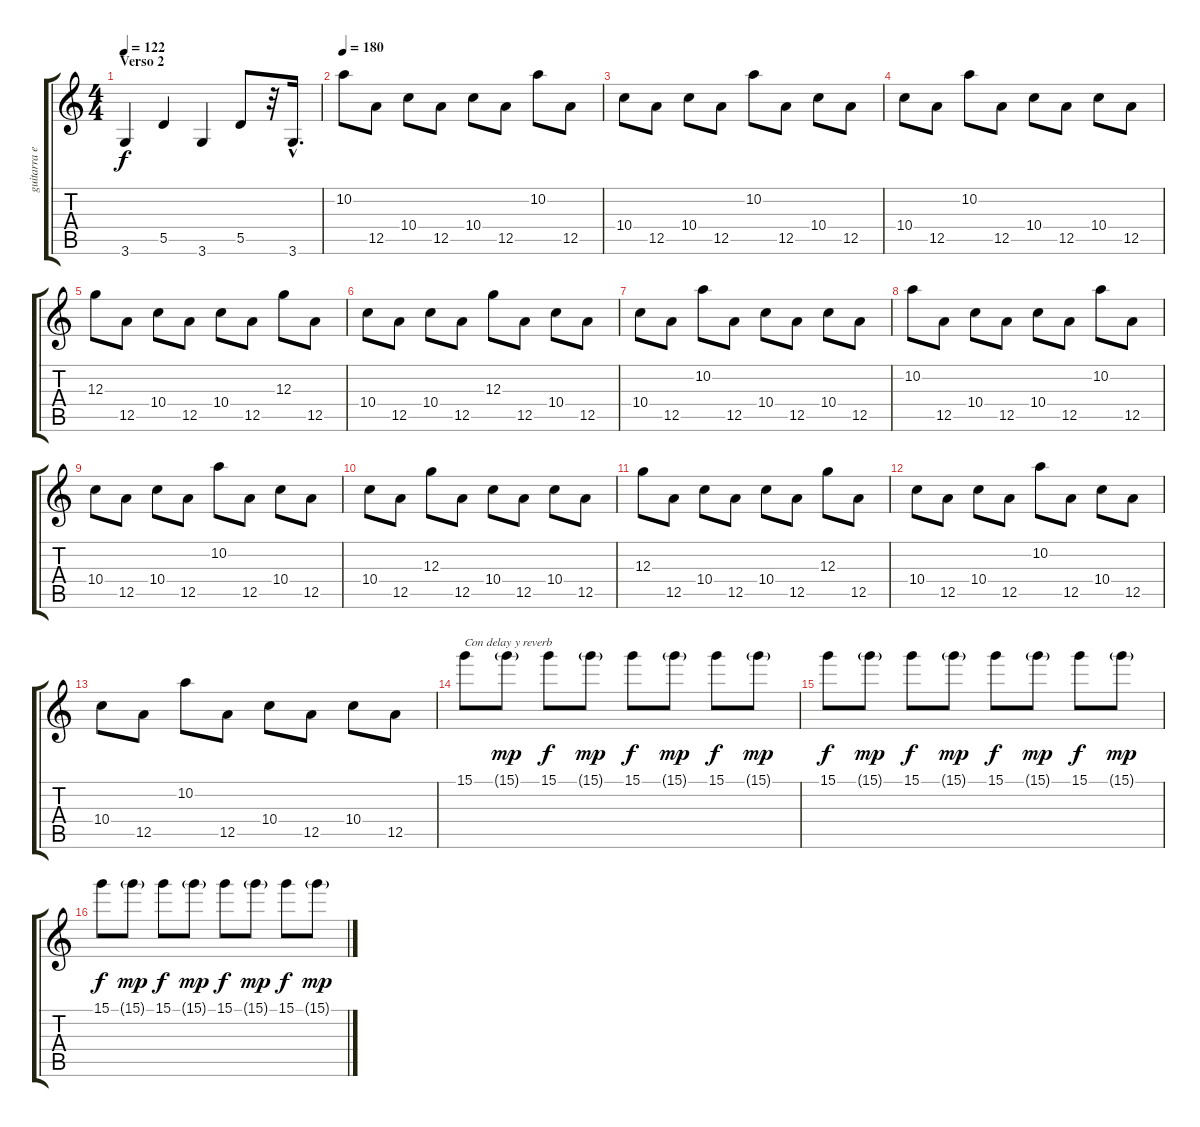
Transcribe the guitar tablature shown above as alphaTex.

\track ("guitarra electrica" "guitarra e") {instrument electricguitarclean}
\staff {score tabs}
\tuning (E4 B3 G3 D3 A2 E2) {hide}
\ts (4 4)
\section ("" "Verso 2")
\tempo 122
\clef g2
\ks c
3.6.4{dy f} 5.5.4 3.6.4 5.5.8 r.32 3.6{hac}.16{d} |
\tempo 180
10.2.8 12.5.8 10.4.8 12.5.8 10.4.8 12.5.8 10.2.8 12.5.8 |
10.4.8 12.5.8 10.4.8 12.5.8 10.2.8 12.5.8 10.4.8 12.5.8 |
10.4.8 12.5.8 10.2.8 12.5.8 10.4.8 12.5.8 10.4.8 12.5.8 |
12.3.8 12.5.8 10.4.8 12.5.8 10.4.8 12.5.8 12.3.8 12.5.8 |
10.4.8 12.5.8 10.4.8 12.5.8 12.3.8 12.5.8 10.4.8 12.5.8 |
10.4.8 12.5.8 10.2.8 12.5.8 10.4.8 12.5.8 10.4.8 12.5.8 |
10.2.8 12.5.8 10.4.8 12.5.8 10.4.8 12.5.8 10.2.8 12.5.8 |
10.4.8 12.5.8 10.4.8 12.5.8 10.2.8 12.5.8 10.4.8 12.5.8 |
10.4.8 12.5.8 12.3.8 12.5.8 10.4.8 12.5.8 10.4.8 12.5.8 |
12.3.8 12.5.8 10.4.8 12.5.8 10.4.8 12.5.8 12.3.8 12.5.8 |
10.4.8 12.5.8 10.4.8 12.5.8 10.2.8 12.5.8 10.4.8 12.5.8 |
10.4.8 12.5.8 10.2.8 12.5.8 10.4.8 12.5.8 10.4.8 12.5.8 |
15.1.8{txt "Con delay y reverb"} 15.1{g}.8{dy mp} 15.1.8{dy f} 15.1{g}.8{dy mp} 15.1.8{dy f} 15.1{g}.8{dy mp} 15.1.8{dy f} 15.1{g}.8{dy mp} |
15.1.8{dy f} 15.1{g}.8{dy mp} 15.1.8{dy f} 15.1{g}.8{dy mp} 15.1.8{dy f} 15.1{g}.8{dy mp} 15.1.8{dy f} 15.1{g}.8{dy mp} |
15.1.8{dy f} 15.1{g}.8{dy mp} 15.1.8{dy f} 15.1{g}.8{dy mp} 15.1.8{dy f} 15.1{g}.8{dy mp} 15.1.8{dy f} 15.1{g}.8{dy mp}
